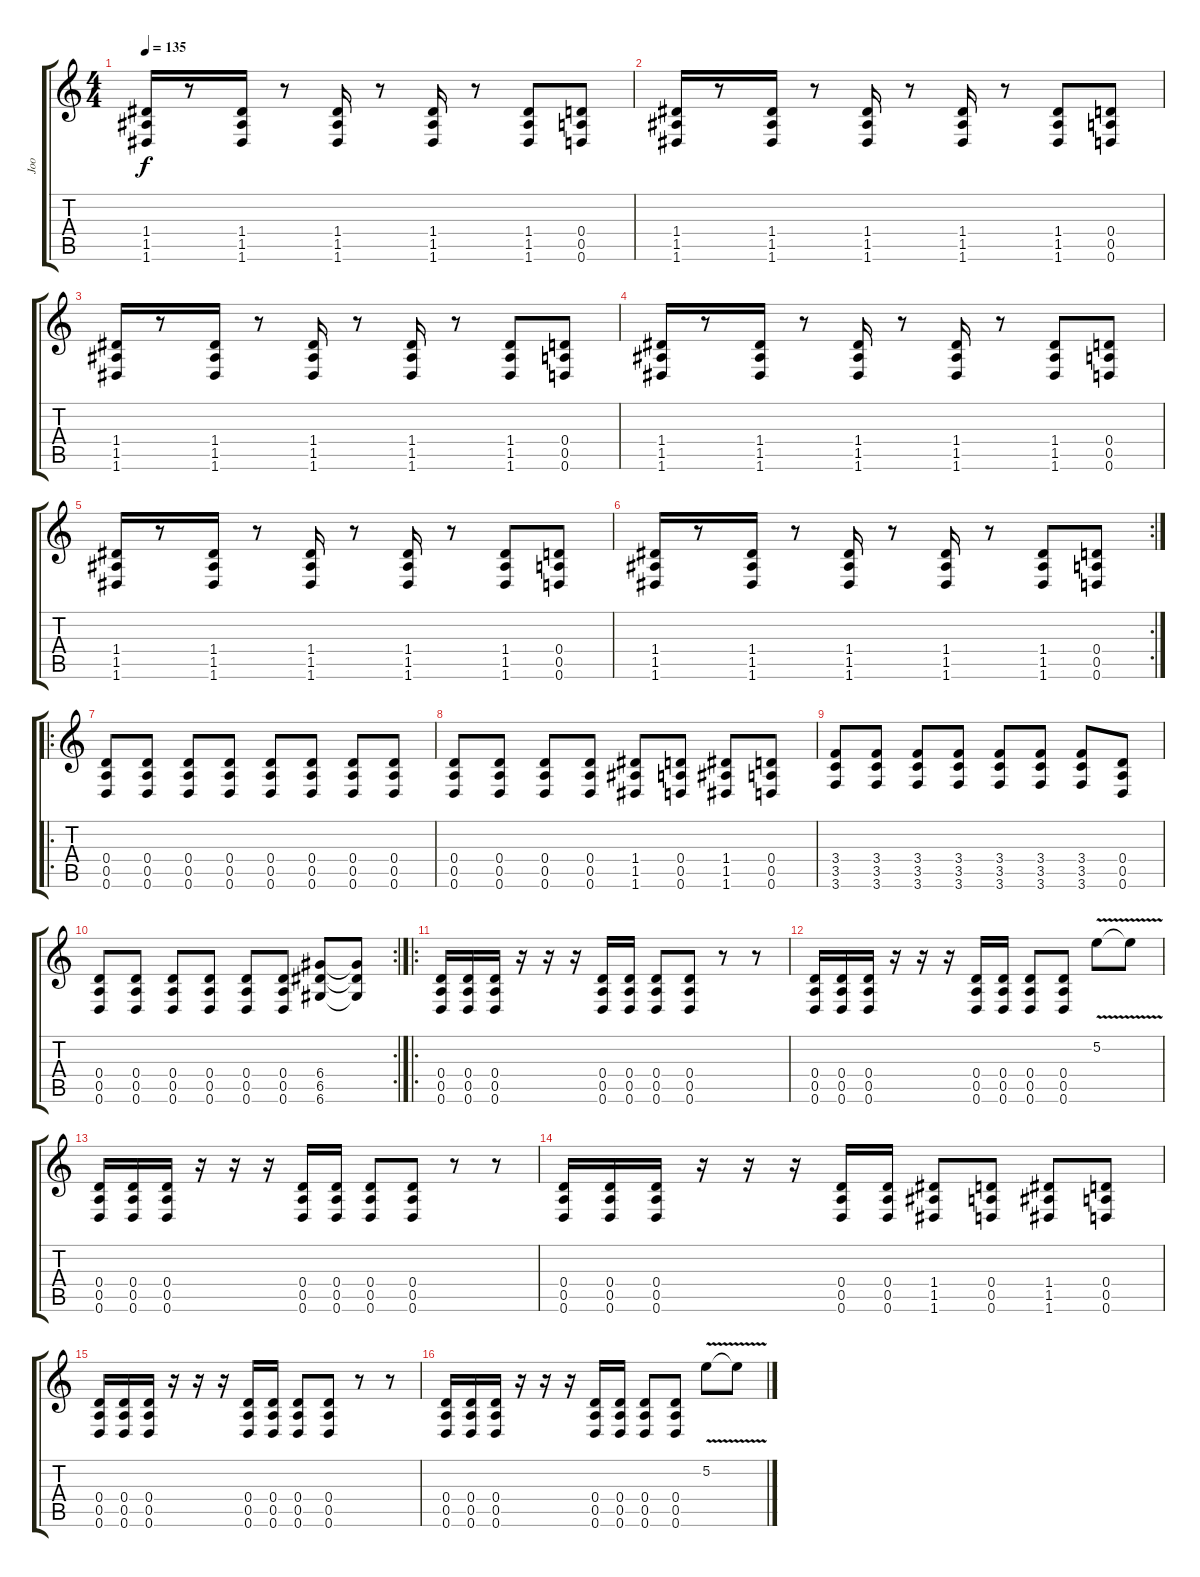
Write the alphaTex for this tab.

\track ("Joo" "Joo") {instrument distortionguitar}
\staff {score tabs}
\tuning (E4 B3 G3 D3 A2 D2) {hide}
\ts (4 4)
\tempo 135
\clef g2
\ks c
(1.4 1.5 1.6).16{dy f} r.8 (1.4 1.5 1.6).16 r.8 (1.4 1.5 1.6).16 r.8 (1.4 1.5 1.6).16 r.8 (1.4 1.5 1.6).8 (0.4 0.5 0.6).8 |
(1.4 1.5 1.6).16 r.8 (1.4 1.5 1.6).16 r.8 (1.4 1.5 1.6).16 r.8 (1.4 1.5 1.6).16 r.8 (1.4 1.5 1.6).8 (0.4 0.5 0.6).8 |
(1.4 1.5 1.6).16{balance 16} r.8 (1.4 1.5 1.6).16 r.8 (1.4 1.5 1.6).16 r.8 (1.4 1.5 1.6).16 r.8 (1.4 1.5 1.6).8 (0.4 0.5 0.6).8 |
(1.4 1.5 1.6).16 r.8 (1.4 1.5 1.6).16 r.8 (1.4 1.5 1.6).16 r.8 (1.4 1.5 1.6).16 r.8 (1.4 1.5 1.6).8 (0.4 0.5 0.6).8 |
(1.4 1.5 1.6).16 r.8 (1.4 1.5 1.6).16 r.8 (1.4 1.5 1.6).16 r.8 (1.4 1.5 1.6).16 r.8 (1.4 1.5 1.6).8 (0.4 0.5 0.6).8 |
\rc 2
(1.4 1.5 1.6).16 r.8 (1.4 1.5 1.6).16 r.8 (1.4 1.5 1.6).16 r.8 (1.4 1.5 1.6).16 r.8 (1.4 1.5 1.6).8 (0.4 0.5 0.6).8 |
\ro
(0.4 0.5 0.6).8 (0.4 0.5 0.6).8 (0.4 0.5 0.6).8 (0.4 0.5 0.6).8 (0.4 0.5 0.6).8 (0.4 0.5 0.6).8 (0.4 0.5 0.6).8 (0.4 0.5 0.6).8 |
(0.4 0.5 0.6).8 (0.4 0.5 0.6).8 (0.4 0.5 0.6).8 (0.4 0.5 0.6).8 (1.4 1.5 1.6).8 (0.4 0.5 0.6).8 (1.4 1.5 1.6).8 (0.4 0.5 0.6).8 |
(3.4 3.5 3.6).8 (3.4 3.5 3.6).8 (3.4 3.5 3.6).8 (3.4 3.5 3.6).8 (3.4 3.5 3.6).8 (3.4 3.5 3.6).8 (3.4 3.5 3.6).8 (0.4 0.5 0.6).8 |
\rc 2
(0.4 0.5 0.6).8 (0.4 0.5 0.6).8 (0.4 0.5 0.6).8 (0.4 0.5 0.6).8 (0.4 0.5 0.6).8 (0.4 0.5 0.6).8 (6.4 6.5 6.6).8 (6.4{t} 6.5{t} 6.6{t}).8 |
\ro
(0.4 0.5 0.6).16 (0.4 0.5 0.6).16 (0.4 0.5 0.6).16 r.16 r.16 r.16 (0.4 0.5 0.6).16 (0.4 0.5 0.6).16 (0.4 0.5 0.6).8 (0.4 0.5 0.6).8 r.8 r.8 |
(0.4 0.5 0.6).16 (0.4 0.5 0.6).16 (0.4 0.5 0.6).16 r.16 r.16 r.16 (0.4 0.5 0.6).16 (0.4 0.5 0.6).16 (0.4 0.5 0.6).8 (0.4 0.5 0.6).8 5.2{v}.8 5.2{t}.8 |
(0.4 0.5 0.6).16 (0.4 0.5 0.6).16 (0.4 0.5 0.6).16 r.16 r.16 r.16 (0.4 0.5 0.6).16 (0.4 0.5 0.6).16 (0.4 0.5 0.6).8 (0.4 0.5 0.6).8 r.8 r.8 |
(0.4 0.5 0.6).16 (0.4 0.5 0.6).16 (0.4 0.5 0.6).16 r.16 r.16 r.16 (0.4 0.5 0.6).16 (0.4 0.5 0.6).16 (1.4 1.5 1.6).8 (0.4 0.5 0.6).8 (1.4 1.5 1.6).8 (0.4 0.5 0.6).8 |
(0.4 0.5 0.6).16 (0.4 0.5 0.6).16 (0.4 0.5 0.6).16 r.16 r.16 r.16 (0.4 0.5 0.6).16 (0.4 0.5 0.6).16 (0.4 0.5 0.6).8 (0.4 0.5 0.6).8 r.8 r.8 |
(0.4 0.5 0.6).16 (0.4 0.5 0.6).16 (0.4 0.5 0.6).16 r.16 r.16 r.16 (0.4 0.5 0.6).16 (0.4 0.5 0.6).16 (0.4 0.5 0.6).8 (0.4 0.5 0.6).8 5.2{v}.8 5.2{t}.8
